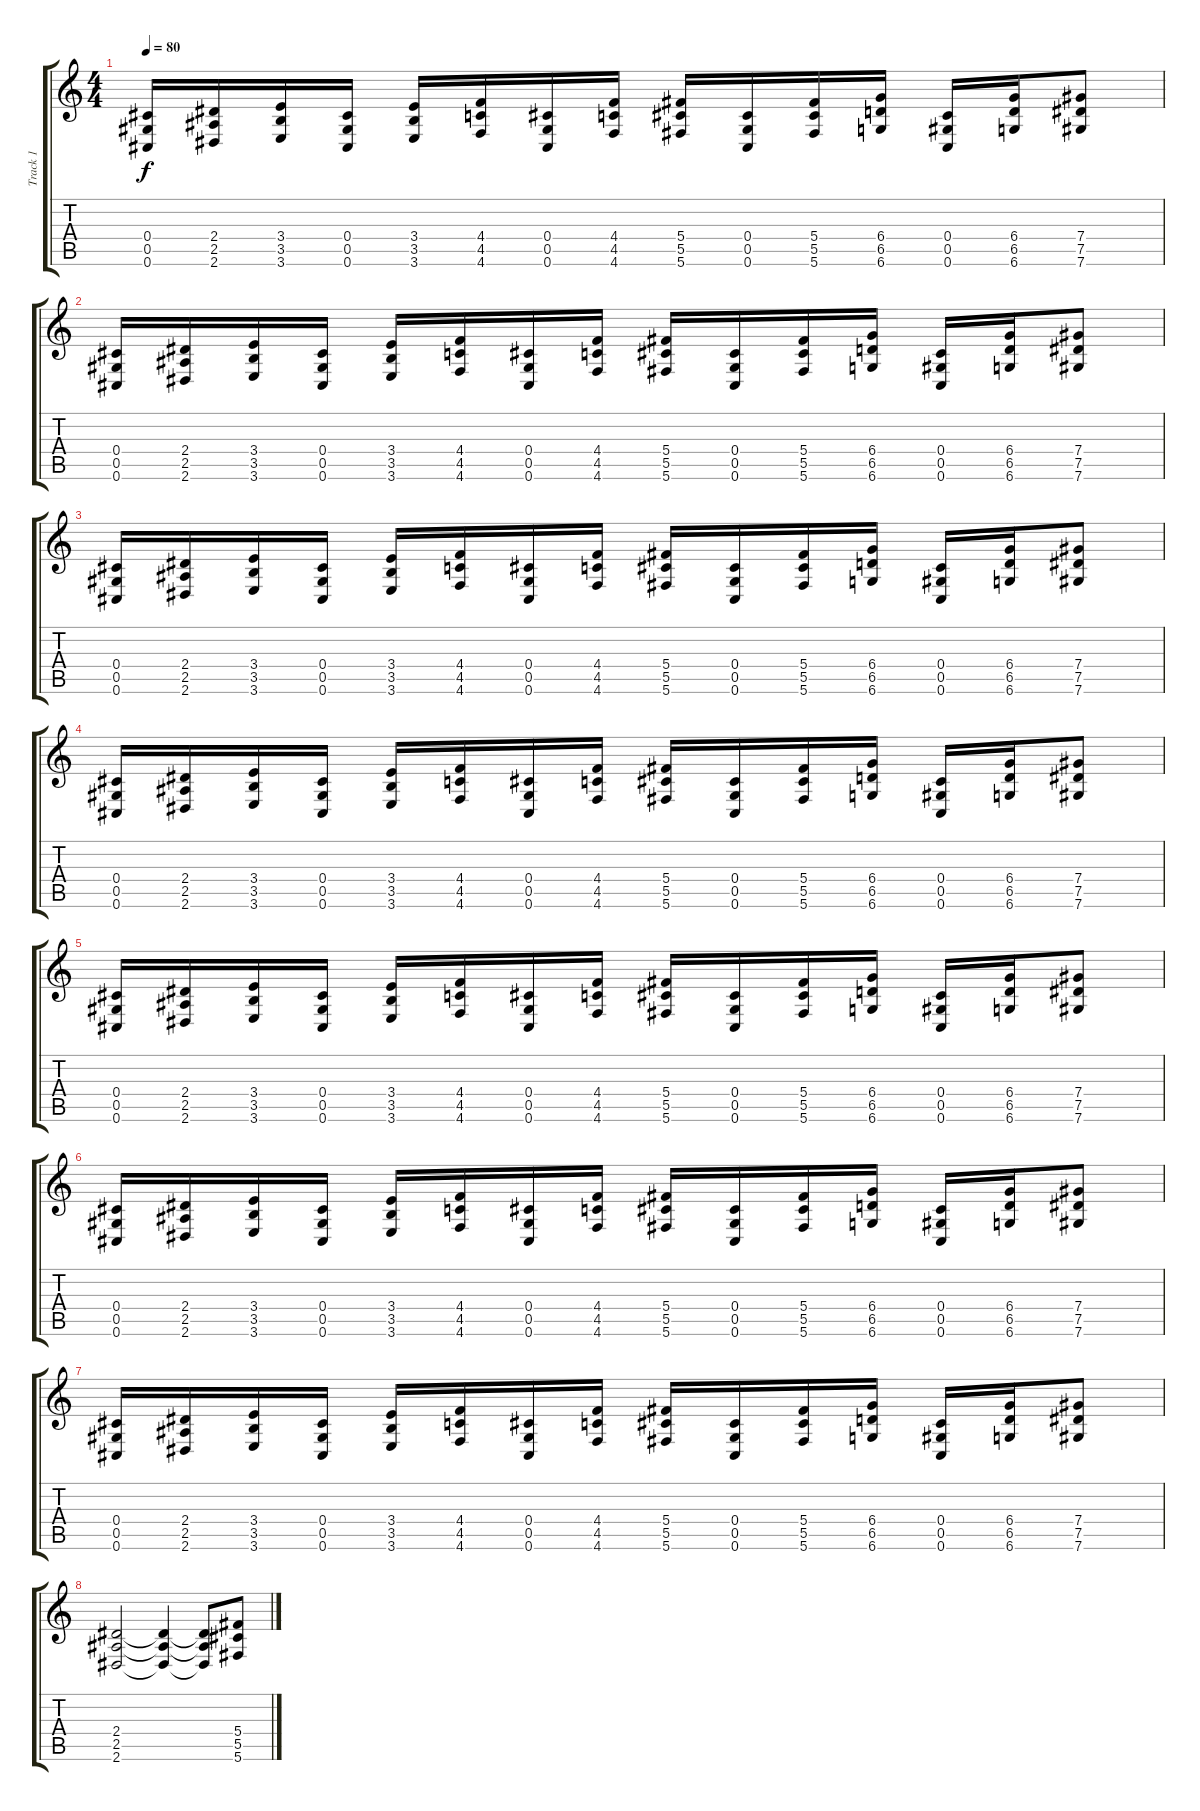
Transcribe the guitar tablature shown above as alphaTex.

\track ("Track 1" "Track 1") {instrument distortionguitar}
\staff {score tabs}
\tuning (Eb4 Bb3 Gb3 Db3 Ab2 Db2) {hide}
\ts (4 4)
\tempo 80
\clef g2
\ks c
(0.4 0.5 0.6).16{dy f} (2.4 2.5 2.6).16 (3.4 3.5 3.6).16 (0.4 0.5 0.6).16 (3.4 3.5 3.6).16 (4.4 4.5 4.6).16 (0.4 0.5 0.6).16 (4.4 4.5 4.6).16 (5.4 5.5 5.6).16 (0.4 0.5 0.6).16 (5.4 5.5 5.6).16 (6.4 6.5 6.6).16 (0.4 0.5 0.6).16 (6.4 6.5 6.6).16 (7.4 7.5 7.6).8 |
(0.4 0.5 0.6).16 (2.4 2.5 2.6).16 (3.4 3.5 3.6).16 (0.4 0.5 0.6).16 (3.4 3.5 3.6).16 (4.4 4.5 4.6).16 (0.4 0.5 0.6).16 (4.4 4.5 4.6).16 (5.4 5.5 5.6).16 (0.4 0.5 0.6).16 (5.4 5.5 5.6).16 (6.4 6.5 6.6).16 (0.4 0.5 0.6).16 (6.4 6.5 6.6).16 (7.4 7.5 7.6).8 |
(0.4 0.5 0.6).16 (2.4 2.5 2.6).16 (3.4 3.5 3.6).16 (0.4 0.5 0.6).16 (3.4 3.5 3.6).16 (4.4 4.5 4.6).16 (0.4 0.5 0.6).16 (4.4 4.5 4.6).16 (5.4 5.5 5.6).16 (0.4 0.5 0.6).16 (5.4 5.5 5.6).16 (6.4 6.5 6.6).16 (0.4 0.5 0.6).16 (6.4 6.5 6.6).16 (7.4 7.5 7.6).8 |
(0.4 0.5 0.6).16 (2.4 2.5 2.6).16 (3.4 3.5 3.6).16 (0.4 0.5 0.6).16 (3.4 3.5 3.6).16 (4.4 4.5 4.6).16 (0.4 0.5 0.6).16 (4.4 4.5 4.6).16 (5.4 5.5 5.6).16 (0.4 0.5 0.6).16 (5.4 5.5 5.6).16 (6.4 6.5 6.6).16 (0.4 0.5 0.6).16 (6.4 6.5 6.6).16 (7.4 7.5 7.6).8 |
(0.4 0.5 0.6).16 (2.4 2.5 2.6).16 (3.4 3.5 3.6).16 (0.4 0.5 0.6).16 (3.4 3.5 3.6).16 (4.4 4.5 4.6).16 (0.4 0.5 0.6).16 (4.4 4.5 4.6).16 (5.4 5.5 5.6).16 (0.4 0.5 0.6).16 (5.4 5.5 5.6).16 (6.4 6.5 6.6).16 (0.4 0.5 0.6).16 (6.4 6.5 6.6).16 (7.4 7.5 7.6).8 |
(0.4 0.5 0.6).16 (2.4 2.5 2.6).16 (3.4 3.5 3.6).16 (0.4 0.5 0.6).16 (3.4 3.5 3.6).16 (4.4 4.5 4.6).16 (0.4 0.5 0.6).16 (4.4 4.5 4.6).16 (5.4 5.5 5.6).16 (0.4 0.5 0.6).16 (5.4 5.5 5.6).16 (6.4 6.5 6.6).16 (0.4 0.5 0.6).16 (6.4 6.5 6.6).16 (7.4 7.5 7.6).8 |
(0.4 0.5 0.6).16 (2.4 2.5 2.6).16 (3.4 3.5 3.6).16 (0.4 0.5 0.6).16 (3.4 3.5 3.6).16 (4.4 4.5 4.6).16 (0.4 0.5 0.6).16 (4.4 4.5 4.6).16 (5.4 5.5 5.6).16 (0.4 0.5 0.6).16 (5.4 5.5 5.6).16 (6.4 6.5 6.6).16 (0.4 0.5 0.6).16 (6.4 6.5 6.6).16 (7.4 7.5 7.6).8 |
(2.4 2.5 2.6).2{volume 0} (2.4{t} 2.5{t} 2.6{t}).4 (2.4{t} 2.5{t} 2.6{t}).8 (5.4 5.5 5.6).8
